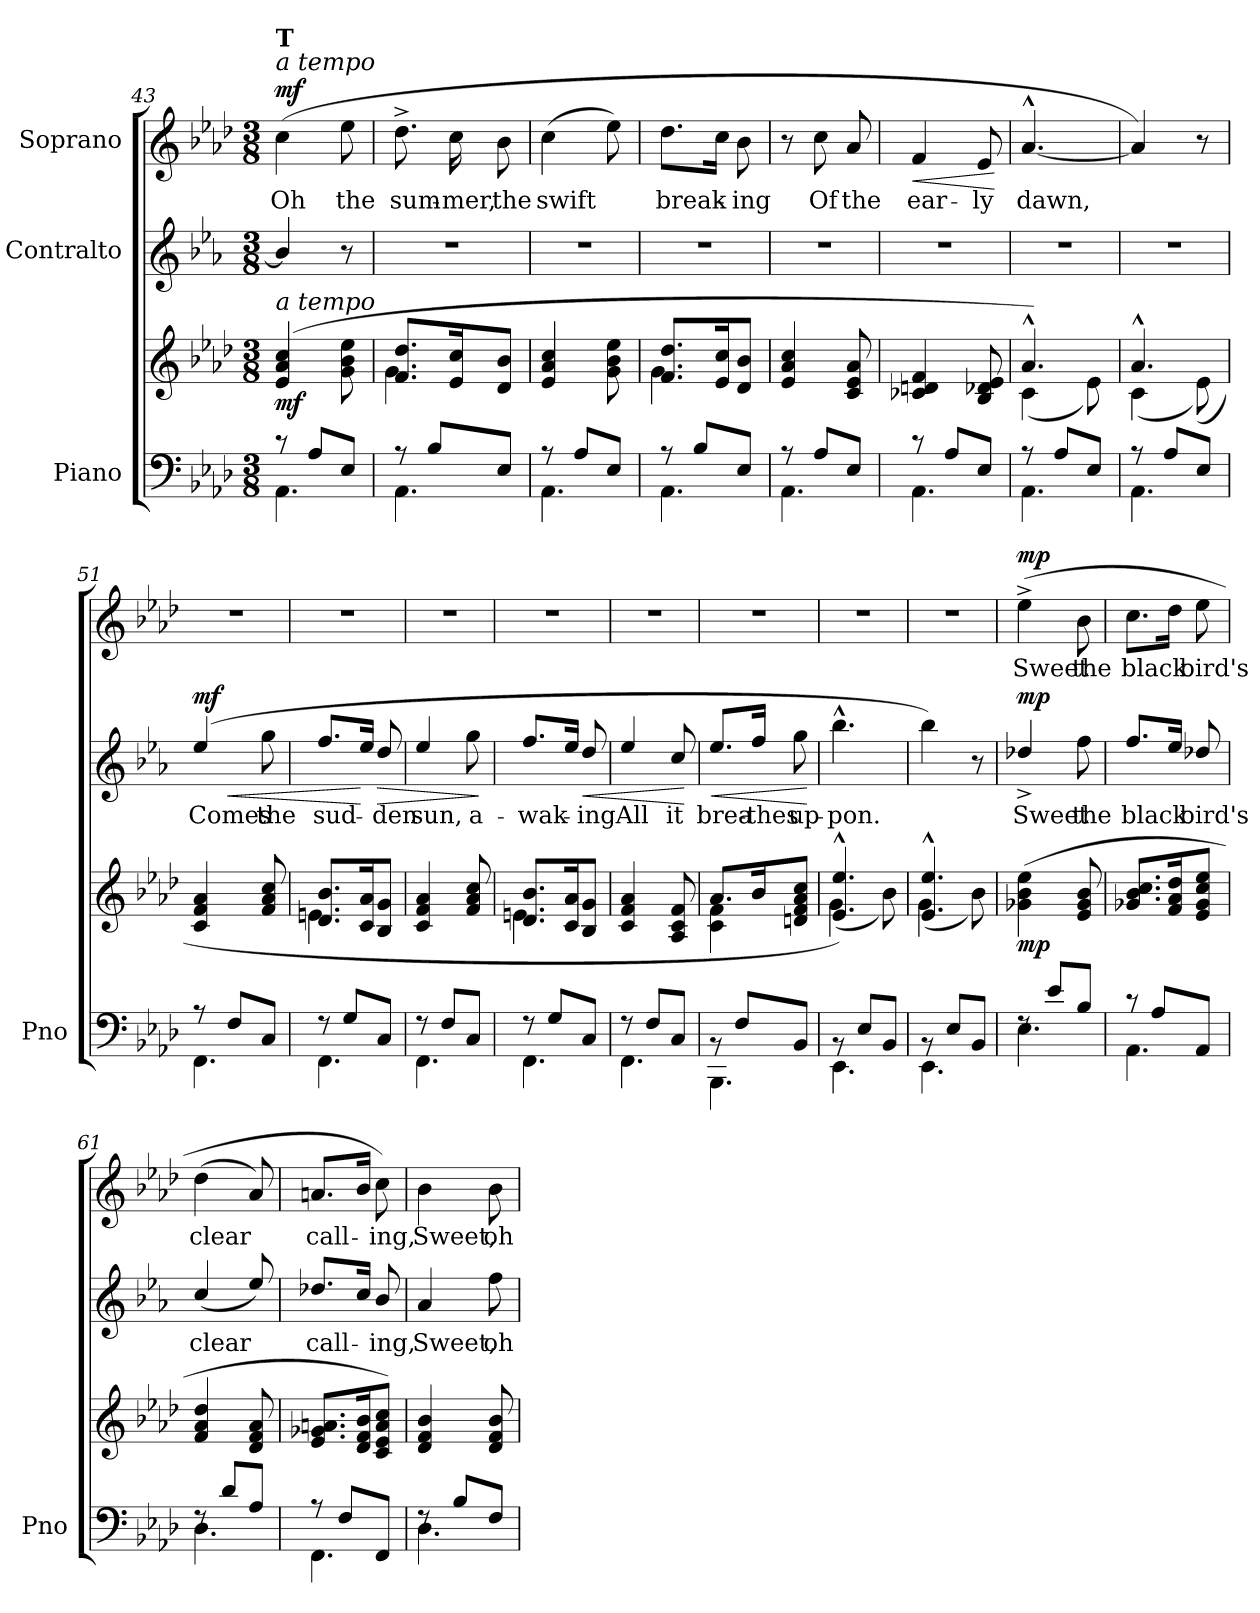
**kern	**kern	**dynam	**kern	**text	**dynam	**kern	**text	**dynam
*part3	*part3	*part3	*part2	*part2	*part2	*part1	*part1	*part1
*staff4	*staff3	*staff3/4	*staff2	*staff2	*staff2	*staff1	*staff1	*staff1
*I"Piano	*	*	*I"Contralto	*	*	*I"Soprano	*	*
*I'Pno	*	*	*	*	*	*	*	*
*clefF4	*clefG2	*	*clefG2	*	*	*clefG2	*	*
*	*	*	*ITrd4c7	*	*	*	*	*
*k[b-e-a-d-]	*k[b-e-a-d-]	*	*k[b-e-a-d-]	*	*	*k[b-e-a-d-]	*	*
*M3/8	*M3/8	*	*M3/8	*	*	*M3/8	*	*
=43	=43	=43	=43	=43	=43	=43	=43	=43
*^	*	*	*	*	*	*	*	*
!	!	!	!	!	!	!	!LO:TX:a:i:t=a tempo	!	!
!	!	!	!	!	!	!	!LO:TX:a:B:t=T	!	!
!	!	!LO:TX:a:i:t=a tempo	!	!	!	!	!	!	!
!	!	!	!LO:DY:b	!	!	!	!	!LO:LY:b	!LO:DY:a
8r	4.AA-\	(>4e-/ 4a-/ 4cc/	mf	4e-/]	.	.	(>4cc\	Oh	mf
8A-/L	.	.	.	.	.	.	.	.	.
!	!	!	!	!	!	!	!	!LO:LY:b	!
8E-/J	.	8g\ 8b-\ 8ee-\	.	8r	.	.	8ee-\	the	.
=44	=44	=44	=44	=44	=44	=44	=44	=44	=44
*	*	*^	*	*	*	*	*	*	*
!	!	!	!	!	!	!	!	!	!LO:LY:b	!
8r	4.AA-\	8.f/ 8.dd-/L	4.g\	.	4.r	.	.	8.dd-^\	sum-	.
8B-/L	.	.	.	.	.	.	.	.	.	.
!	!	!	!	!	!	!	!	!	!LO:LY:b	!
.	.	16e-/ 16cc/K	.	.	.	.	.	16cc\	-mer,	.
!	!	!	!	!	!	!	!	!	!LO:LY:b	!
8E-/J	.	8d-/ 8b-/J	.	.	.	.	.	8b-\	the	.
*	*	*v	*v	*	*	*	*	*	*	*
=45	=45	=45	=45	=45	=45	=45	=45	=45	=45
!	!	!	!	!	!	!	!	!LO:LY:b	!
8r	4.AA-\	4e-/ 4a-/ 4cc/	.	4.r	.	.	(>4cc\	swift	.
8A-/L	.	.	.	.	.	.	.	.	.
8E-/J	.	8g\ 8b-\ 8ee-\	.	.	.	.	8ee-\)	.	.
=46	=46	=46	=46	=46	=46	=46	=46	=46	=46
*	*	*^	*	*	*	*	*	*	*
!	!	!	!	!	!	!	!	!	!LO:LY:b	!
8r	4.AA-\	8.f/ 8.dd-/L	4.g\	.	4.r	.	.	8.dd-\L	break-	.
8B-/L	.	.	.	.	.	.	.	.	.	.
.	.	16e-/ 16cc/K	.	.	.	.	.	16cc\Jk	.	.
!	!	!	!	!	!	!	!	!	!LO:LY:b	!
8E-/J	.	8d-/ 8b-/J	.	.	.	.	.	8b-\	-ing	.
*	*	*v	*v	*	*	*	*	*	*	*
=47	=47	=47	=47	=47	=47	=47	=47	=47	=47
8r	4.AA-\	4e-/ 4a-/ 4cc/	.	4.r	.	.	8r	.	.
!	!	!	!	!	!	!	!	!LO:LY:b	!
8A-/L	.	.	.	.	.	.	8cc\	Of	.
!	!	!	!	!	!	!	!	!LO:LY:b	!
8E-/J	.	8c/ 8e-/ 8a-/	.	.	.	.	8a-/	the	.
!!LO:LB:g=z
=48	=48	=48	=48	=48	=48	=48	=48	=48	=48
!	!	!	!	!	!	!	!	!LO:LY:b	!LO:HP:b
8r	4.AA-\	4c-X/ 4dn/ 4f/	.	4.r	.	.	4f/	ear-	<
8A-/L	.	.	.	.	.	.	.	.	.
!	!	!	!	!	!	!	!	!LO:LY:b	!
8E-/J	.	8B-/ 8d-X/ 8e-/	.	.	.	.	8e-/	-ly	.
*v	*v	*	*	*	*	*	*	*	*
.	.	.	.	.	.	.	.	[
=49	=49	=49	=49	=49	=49	=49	=49	=49
*^	*^	*	*	*	*	*	*	*
!	!	!	!	!	!	!	!	!	!LO:LY:b	!
8r	4.AA-\	4.a-^^/)	(<4c\	.	4.r	.	.	[4.a-^^/	dawn,	.
8A-/L	.	.	.	.	.	.	.	.	.	.
8E-/J	.	.	8e-\)	.	.	.	.	.	.	.
=50	=50	=50	=50	=50	=50	=50	=50	=50	=50	=50
8r	4.AA-\	4.a-^^/	(<4c\	.	4.r	.	.	4a-/])	.	.
8A-/L	.	.	.	.	.	.	.	.	.	.
8E-/J	.	.	(>8e-\)	.	.	.	.	8r	.	.
=51	=51	=51	=51	=51	=51	=51	=51	=51	=51	=51
!	!	!	!	!	!	!LO:LY:b	!LO:HP:b	!	!	!
!	!	!	!	!	!	!	!LO:DY:n=1:a	!	!	!
*	*	*v	*v	*	*	*	*	*	*	*
8r	4.FF\	4c/ 4f/ 4a-/	.	(>4a-/	Comes	< mf	4.r	.	.
8F/L	.	.	.	.	.	.	.	.	.
!	!	!	!	!	!LO:LY:b	!	!	!	!
8C/J	.	8f/ 8a-/ 8cc/	.	8cc\	the	.	.	.	.
=52	=52	=52	=52	=52	=52	=52	=52	=52	=52
*	*	*^	*	*	*	*	*	*	*
!	!	!	!	!	!	!LO:LY:b	!	!	!	!
8r	4.FF\	8.d-/ 8.b-/L	4.en\	.	8.b-/L	sud-	.	4.r	.	.
8G/L	.	.	.	.	.	.	.	.	.	.
.	.	16c/ 16a-/K	.	.	16a-/Jk	.	[	.	.	.
!	!	!	!	!	!	!LO:LY:b	!LO:HP:b	!	!	!
8C/J	.	8B-/ 8g/J	.	.	8g/	-den	>	.	.	.
*	*	*v	*v	*	*	*	*	*	*	*
=53	=53	=53	=53	=53	=53	=53	=53	=53	=53
!	!	!	!	!	!LO:LY:b	!	!	!	!
8r	4.FF\	4c/ 4f/ 4a-/	.	4a-/	sun,	.	4.r	.	.
8F/L	.	.	.	.	.	.	.	.	.
!	!	!	!	!	!LO:LY:b	!	!	!	!
8C/J	.	8f/ 8a-/ 8cc/	.	8cc\	a-	.	.	.	.
*v	*v	*	*	*	*	*	*	*	*
.	.	.	.	.	]	.	.	.
=54	=54	=54	=54	=54	=54	=54	=54	=54
*^	*^	*	*	*	*	*	*	*
!	!	!	!	!	!	!LO:LY:b	!	!	!	!
8r	4.FF\	8.d-/ 8.b-/L	4.en\	.	8.b-/L	-wak-	.	4.r	.	.
8G/L	.	.	.	.	.	.	.	.	.	.
.	.	16c/ 16a-/K	.	.	16a-/Jk	.	.	.	.	.
!	!	!	!	!	!	!LO:LY:b	!LO:HP:b	!	!	!
8C/J	.	8B-/ 8g/J	.	.	8g/	-ing	<	.	.	.
*	*	*v	*v	*	*	*	*	*	*	*
=55	=55	=55	=55	=55	=55	=55	=55	=55	=55
!	!	!	!	!	!LO:LY:b	!	!	!	!
8r	4.FF\	4c/ 4f/ 4a-/	.	4a-/	All	.	4.r	.	.
8F/L	.	.	.	.	.	.	.	.	.
!	!	!	!	!	!LO:LY:b	!	!	!	!
8C/J	.	8A-/ 8c/ 8f/	.	8f/	it	.	.	.	.
*v	*v	*	*	*	*	*	*	*	*
.	.	.	.	.	[	.	.	.
!!LO:PB:g=z
=56	=56	=56	=56	=56	=56	=56	=56	=56
*^	*^	*	*	*	*	*	*	*
!	!	!	!	!	!	!LO:LY:b	!LO:HP:b	!	!	!
8rBB	4.BBB-\	8.a-/L	4c\ 4f\	.	8.a-/L	brea-	<	4.r	.	.
8F/L	.	.	.	.	.	.	.	.	.	.
!	!	!	!	!	!	!LO:LY:b	!	!	!	!
.	.	16b-/K	.	.	16b-/Jk	-thes	.	.	.	.
!	!	!	!	!	!	!LO:LY:b	!	!	!	!
8BB-/J	.	8dn/ 8f/ 8a-/ 8cc/J	8reyy	.	8cc\	up-	.	.	.	.
*v	*v	*	*	*	*	*	*	*	*	*
*	*v	*v	*	*	*	*	*	*	*
.	.	.	.	.	[	.	.	.
=57	=57	=57	=57	=57	=57	=57	=57	=57
*^	*^	*	*	*	*	*	*	*
!	!	!	!	!	!	!LO:LY:b	!	!	!	!
8rBB	4.EE-\	4.e-/^^ 4.ee-/^^)	(<4g\	.	4.ee-^^\	-pon.	.	4.r	.	.
8E-/L	.	.	.	.	.	.	.	.	.	.
8BB-/J	.	.	8b-\)	.	.	.	.	.	.	.
=58	=58	=58	=58	=58	=58	=58	=58	=58	=58	=58
8rBB	4.EE-\	4.e-/^^ 4.ee-/^^	(<4g\	.	4ee-\)	.	.	4.r	.	.
8E-/L	.	.	.	.	.	.	.	.	.	.
8BB-/J	.	.	8b-\)	.	8r	.	.	.	.	.
=59	=59	=59	=59	=59	=59	=59	=59	=59	=59	=59
!	!	!	!	!LO:DY:b	!	!LO:LY:b	!LO:DY:a	!	!LO:LY:b	!LO:DY:a
*	*	*v	*v	*	*	*	*	*	*	*
8rF	4.E-\	(>4g-X\ 4b-\ 4ee-\	mp	4g-X^/	Sweet	mp	(>4ee-^\	Sweet	mp
8e-/L	.	.	.	.	.	.	.	.	.
!	!	!	!	!	!LO:LY:b	!	!	!LO:LY:b	!
8B-/J	.	8e-/ 8g-/ 8b-/	.	8b-\	the	.	8b-\	the	.
=60	=60	=60	=60	=60	=60	=60	=60	=60	=60
!	!	!	!	!	!LO:LY:b	!	!	!LO:LY:b	!
8r	4.AA-\	8.g-X/ 8.b-/ 8.cc/L	.	8.b-/L	black-	.	8.cc\L	black-	.
8A-/L	.	.	.	.	.	.	.	.	.
.	.	16f/ 16a-/ 16dd-/K	.	16a-/Jk	.	.	16dd-\Jk	.	.
!	!	!	!	!	!LO:LY:b	!	!	!LO:LY:b	!
8AA-/J	.	8e-/ 8g-/ 8cc/ 8ee-/J	.	8g-X/	-bird's	.	8ee-\	-bird's	.
=61	=61	=61	=61	=61	=61	=61	=61	=61	=61
!	!	!	!	!	!LO:LY:b	!	!	!LO:LY:b	!
8rF	4.D-\	4f/ 4a-/ 4dd-/	.	(<4f/	clear	.	(>4dd-\	clear	.
8d-/L	.	.	.	.	.	.	.	.	.
8A-/J	.	8d-/ 8f/ 8a-/	.	8a-/)	.	.	8a-/)	.	.
=62	=62	=62	=62	=62	=62	=62	=62	=62	=62
!	!	!	!	!	!LO:LY:b	!	!	!LO:LY:b	!
8r	4.FF\	8.e-/ 8.g-X/ 8.an/L	.	8.g-X/L	call-	.	8.an/L	call-	.
8F/L	.	.	.	.	.	.	.	.	.
.	.	16d-/ 16f/ 16b-/K	.	16f/Jk	.	.	16b-/Jk	.	.
!	!	!	!	!	!LO:LY:b	!	!	!LO:LY:b	!
8FF/J	.	8c/ 8e-/ 8a/ 8cc/J)	.	8e-/	-ing,	.	8cc\)	-ing,	.
=63	=63	=63	=63	=63	=63	=63	=63	=63	=63
!	!	!	!	!	!LO:LY:b	!	!	!LO:LY:b	!
8rF	4.D-\	4d-/ 4f/ 4b-/	.	4d-/	Sweet,	.	4b-\	Sweet,	.
8B-/L	.	.	.	.	.	.	.	.	.
!	!	!	!	!	!LO:LY:b	!	!	!LO:LY:b	!
8F/J	.	8d-/ 8f/ 8b-/	.	8b-\	oh	.	8b-\	oh	.
*v	*v	*	*	*	*	*	*	*	*
=	=	=	=	=	=	=	=	=
*-	*-	*-	*-	*-	*-	*-	*-	*-
